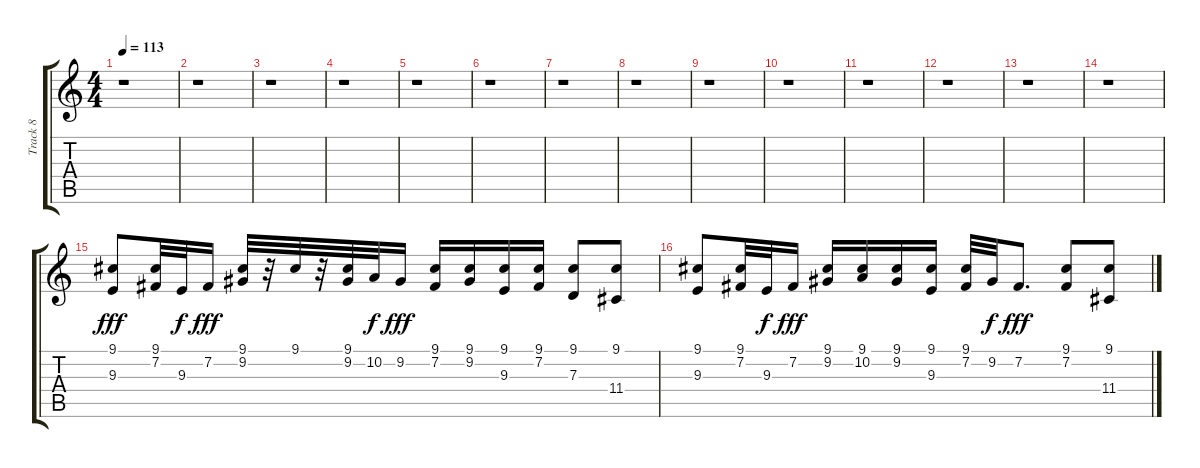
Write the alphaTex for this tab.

\track ("Track 8" "Track 8") {instrument violin}
\staff {score tabs}
\tuning (E4 B3 G3 D3 A2 E2) {hide}
\ts (4 4)
\tempo 113
\clef g2
\ks c
r.1{dy fff} |
r.1 |
r.1 |
r.1 |
r.1 |
r.1 |
r.1 |
r.1 |
r.1 |
r.1 |
r.1 |
r.1 |
r.1 |
r.1 |
(9.1 9.3).8 (9.1 7.2).32 9.3.32{dy f} 7.2.16{dy fff} (9.1 9.2).32 r.32 9.1.32 r.32 (9.1 9.2).32 10.2.32{dy f} 9.2.16{dy fff} (9.1 7.2).16 (9.1 9.2).16 (9.1 9.3).16 (9.1 7.2).16 (9.1 7.3).8 (9.1 11.4).8 |
(9.1 9.3).8 (9.1 7.2).32 9.3.32{dy f} 7.2.16{dy fff} (9.1 9.2).16 (9.1 10.2).16 (9.1 9.2).16 (9.1 9.3).16 (9.1 7.2).32 9.2.32{dy f} 7.2.8{d dy fff} (9.1 7.2).8 (9.1 11.4).8
